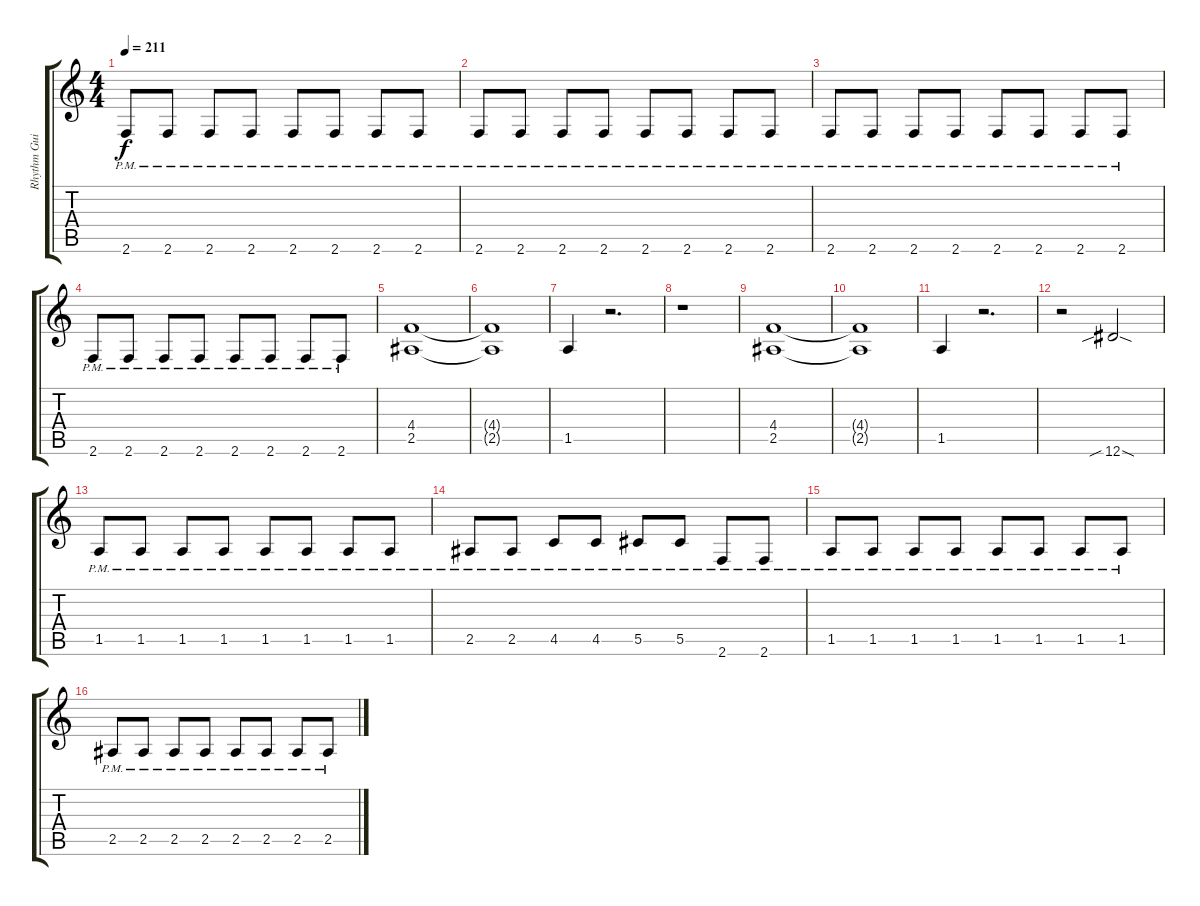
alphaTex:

\track ("Rhythm Guitar (Malmsteen)" "Rhythm Gui") {instrument distortionguitar}
\staff {score tabs}
\tuning (Eb4 Bb3 Gb3 Db3 Ab2 Eb2) {hide}
\ts (4 4)
\tempo 211
\clef g2
\ks c
2.6{pm}.8{dy f} 2.6{pm}.8 2.6{pm}.8 2.6{pm}.8 2.6{pm}.8 2.6{pm}.8 2.6{pm}.8 2.6{pm}.8 |
2.6{pm}.8 2.6{pm}.8 2.6{pm}.8 2.6{pm}.8 2.6{pm}.8 2.6{pm}.8 2.6{pm}.8 2.6{pm}.8 |
2.6{pm}.8 2.6{pm}.8 2.6{pm}.8 2.6{pm}.8 2.6{pm}.8 2.6{pm}.8 2.6{pm}.8 2.6{pm}.8 |
2.6{pm}.8 2.6{pm}.8 2.6{pm}.8 2.6{pm}.8 2.6{pm}.8 2.6{pm}.8 2.6{pm}.8 2.6{pm}.8 |
(4.4 2.5).1 |
(4.4{t} 2.5{t}).1 |
1.5.4 r.2{d} |
r.1 |
(4.4 2.5).1 |
(4.4{t} 2.5{t}).1 |
1.5.4 r.2{d} |
r.2 12.6{sib sod}.2 |
1.5{pm}.8 1.5{pm}.8 1.5{pm}.8 1.5{pm}.8 1.5{pm}.8 1.5{pm}.8 1.5{pm}.8 1.5{pm}.8 |
2.5{pm}.8 2.5{pm}.8 4.5{pm}.8 4.5{pm}.8 5.5{pm}.8 5.5{pm}.8 2.6{pm}.8 2.6{pm}.8 |
1.5{pm}.8 1.5{pm}.8 1.5{pm}.8 1.5{pm}.8 1.5{pm}.8 1.5{pm}.8 1.5{pm}.8 1.5{pm}.8 |
2.5{pm}.8 2.5{pm}.8 2.5{pm}.8 2.5{pm}.8 2.5{pm}.8 2.5{pm}.8 2.5{pm}.8 2.5{pm}.8
